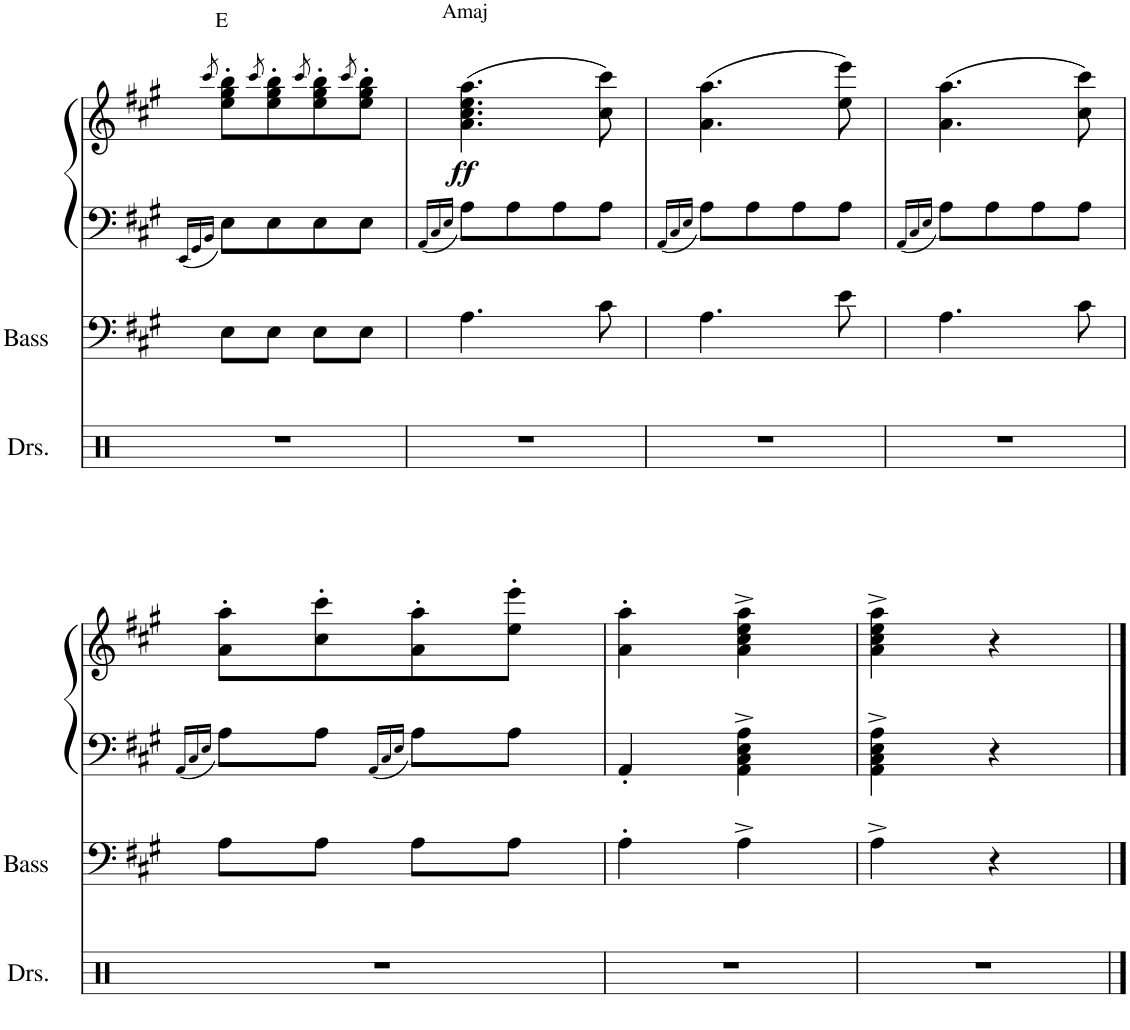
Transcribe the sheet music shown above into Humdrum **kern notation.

**kern	**kern	**kern	**kern	**dynam
*part3	*part2	*part1	*part1	*part1
*staff4	*staff3	*staff2	*staff1	*staff1/2
*I"Drumset	*I"Acoustic Bass	*I"Piano	*	*
*I'Drs.	*I'Bass	*I'Pno	*	*
!!LO:PB:g=z
*clefX	*clefF4	*clefF4	*clefG2	*
*	*Trd7c12	*	*	*
*k[]	*k[f#c#g#]	*k[f#c#g#]	*k[f#c#g#]	*
*M2/4	*M2/4	*M2/4	*M2/4	*
=131	=131	=131	=131	=131
.	.	16qEE/LL	.	.
.	.	16qGG#/	.	.
.	.	16qBB/JJ	8qccc#/	.
!	!	!	!LO:TX:a:t=E	!
2r	8E\L	8E\L	8ee\' 8gg#\' 8bb\'L	.
.	.	.	8qccc#/	.
.	8E\J	8E\	8ee\' 8gg#\' 8bb\'	.
.	.	.	8qccc#/	.
.	8E\L	8E\	8ee\' 8gg#\' 8bb\'	.
.	.	.	8qccc#/	.
.	8E\J	8E\J	8ee\' 8gg#\' 8bb\'J	.
=132	=132	=132	=132	=132
.	.	16qAA/LL	.	.
.	.	16qC#/	.	.
.	.	16qE/JJ	.	.
!	!	!	!LO:TX:a:t=Amaj	!
!	!	!	!	!LO:DY:b
2r	4.A\	8A\L	(4.a\ 4.cc#\ 4.ee\ 4.aa\	ff
.	.	8A\	.	.
.	.	8A\	.	.
.	8c#\	8A\J	8cc#\ 8ccc#\)	.
=133	=133	=133	=133	=133
.	.	16qAA/LL	.	.
.	.	16qC#/	.	.
.	.	16qE/JJ	.	.
2r	4.A\	8A\L	(4.a\ 4.aa\	.
.	.	8A\	.	.
.	.	8A\	.	.
.	8e\	8A\J	8ee\ 8eee\)	.
=134	=134	=134	=134	=134
.	.	16qAA/LL	.	.
.	.	16qC#/	.	.
.	.	16qE/JJ	.	.
2r	4.A\	8A\L	(4.a\ 4.aa\	.
.	.	8A\	.	.
.	.	8A\	.	.
.	8c#\	8A\J	8cc#\ 8ccc#\)	.
!!LO:LB:g=z
=135	=135	=135	=135	=135
.	.	16qAA/LL	.	.
.	.	16qC#/	.	.
.	.	16qE/JJ	.	.
2r	8A\L	8A\L	8a\' 8aa\'L	.
.	8A\J	8A\J	8cc#\' 8ccc#\'	.
.	.	16qAA/LL	.	.
.	.	16qC#/	.	.
.	.	16qE/JJ	.	.
.	8A\L	8A\L	8a\' 8aa\'	.
.	8A\J	8A\J	8ee\' 8eee\'J	.
=136	=136	=136	=136	=136
2r	4A'\	4AA'/	4a\' 4aa\'	.
.	4A^\	4AA\^ 4C#\^ 4E\^ 4A\^	4a\^ 4cc#\^ 4ee\^ 4aa\^	.
=137	=137	=137	=137	=137
2r	4A^\	4AA\^ 4C#\^ 4E\^ 4A\^	4a\^ 4cc#\^ 4ee\^ 4aa\^	.
.	4r	4r	4r	.
==	==	==	==	==
*-	*-	*-	*-	*-
